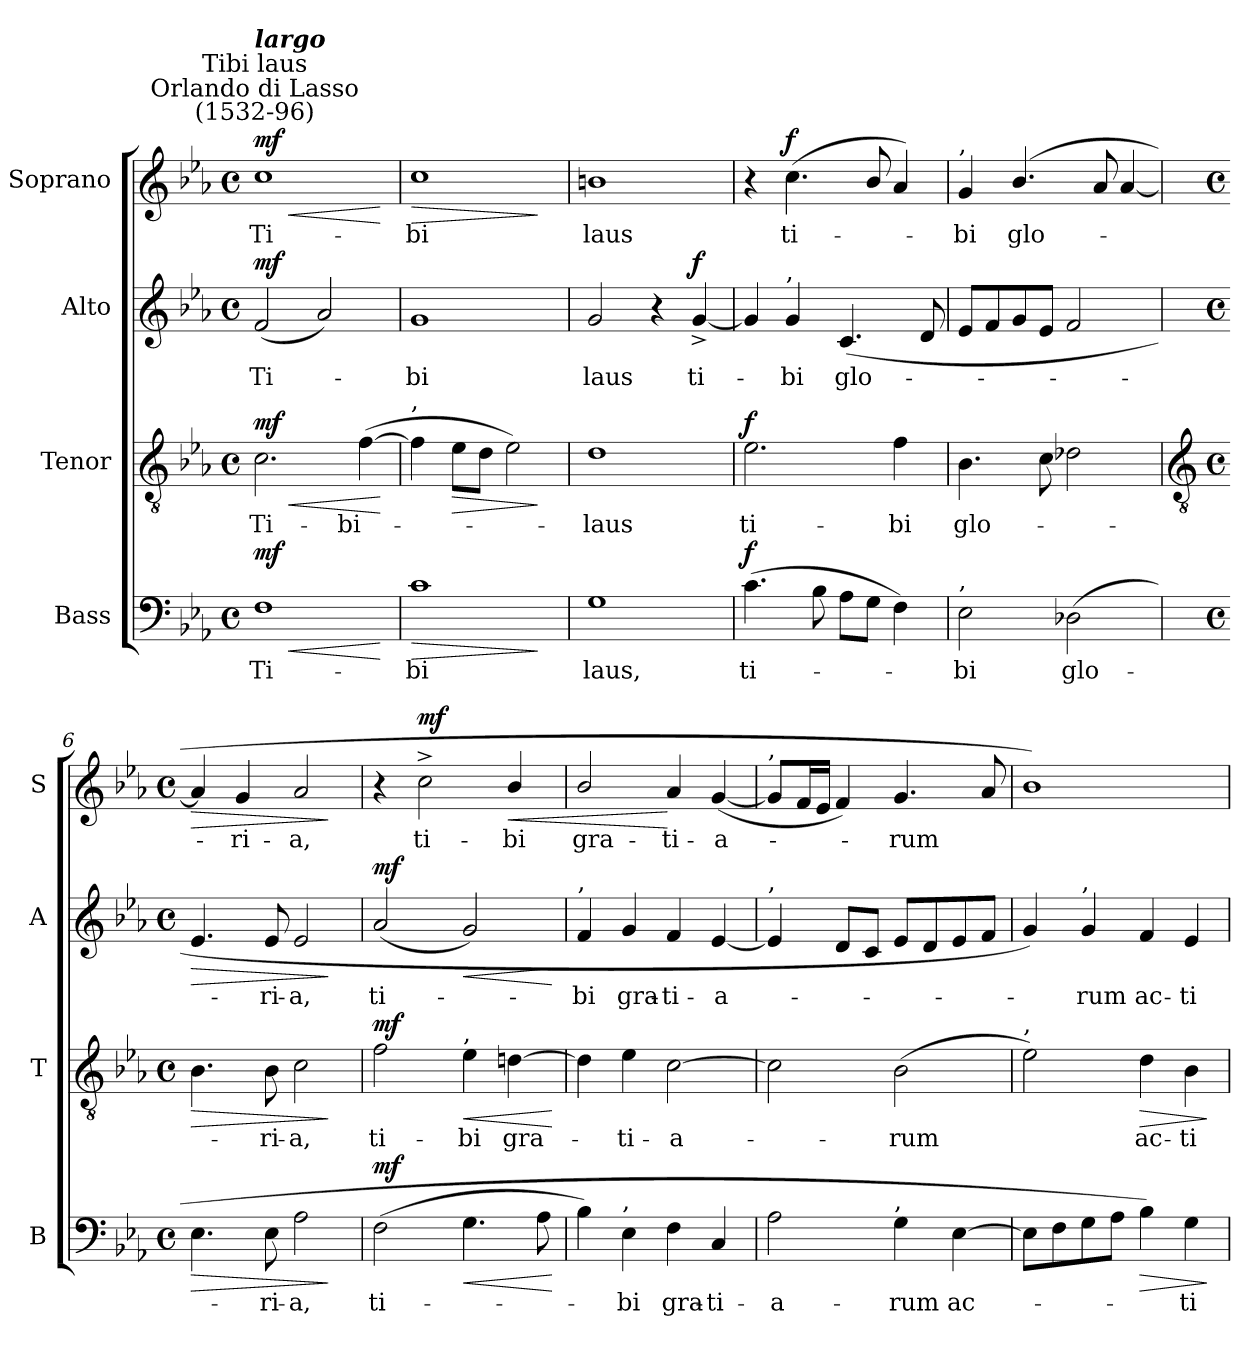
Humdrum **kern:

**kern	**text	**dynam	**kern	**text	**dynam	**kern	**text	**dynam	**kern	**text	**dynam
*part4	*part4	*part4	*part3	*part3	*part3	*part2	*part2	*part2	*part1	*part1	*part1
*staff4	*staff4	*staff4	*staff3	*staff3	*staff3	*staff2	*staff2	*staff2	*staff1	*staff1	*staff1
*I"Bass	*	*	*I"Tenor	*	*	*I"Alto	*	*	*I"Soprano	*	*
*I'B	*	*	*I'T	*	*	*I'A	*	*	*I'S	*	*
*clefF4	*	*	*clefGv2	*	*	*clefG2	*	*	*clefG2	*	*
*k[b-e-a-]	*	*	*k[b-e-a-]	*	*	*k[b-e-a-]	*	*	*k[b-e-a-]	*	*
*E-:	*	*	*E-:	*	*	*E-:	*	*	*E-:	*	*
*M4/4	*	*	*M4/4	*	*	*M4/4	*	*	*M4/4	*	*
*met(c)	*	*	*met(c)	*	*	*met(c)	*	*	*met(c)	*	*
=1	=1	=1	=1	=1	=1	=1	=1	=1	=1	=1	=1
!	!	!	!	!	!	!	!	!	!LO:TX:a:cj:t=Orlando di Lasso\n(1532-96)	!	!
!	!	!	!	!	!	!	!	!	!LO:TX:a:cj:t=Tibi laus	!	!
!	!	!	!	!	!	!	!	!	!LO:TX:a:Bi:t=largo	!	!
!	!LO:LY:b	!LO:HP:b	!	!LO:LY:b	!LO:HP:b	!	!LO:LY:b	!	!	!LO:LY:b	!LO:HP:b
!	!	!LO:DY:n=1:b	!	!	!LO:DY:n=1:b	!	!	!LO:DY:b	!	!	!LO:DY:n=1:b
1F	Ti-	< mf	2.c	Ti-	< mf	(<2f	Ti-	mf	1cc	Ti-	< mf
.	.	.	.	.	.	2a-)	.	.	.	.	.
!	!	!	!	!LO:LY:b	!	!	!	!	!	!	!
.	.	.	(>[4f	-bi-	.	.	.	.	.	.	.
.	.	[	.	.	[	.	.	.	.	.	[
=2	=2	=2	=2	=2	=2	=2	=2	=2	=2	=2	=2
!	!	!	!LO:TX:a:t=,	!	!	!	!	!	!	!	!
!	!LO:LY:b	!LO:HP:b	!	!	!	!	!LO:LY:b	!	!	!LO:LY:b	!LO:HP:b
1c	-bi	>	4f]	.	.	1g	bi	.	1cc	-bi	>
!	!	!	!	!	!LO:HP:b	!	!	!	!	!	!
.	.	.	8e-L	.	>	.	.	.	.	.	.
.	.	.	8dJ	.	.	.	.	.	.	.	.
.	.	.	2e-)	.	.	.	.	.	.	.	.
.	.	]	.	.	]	.	.	.	.	.	]
=3	=3	=3	=3	=3	=3	=3	=3	=3	=3	=3	=3
!	!LO:LY:b	!	!	!LO:LY:b	!	!	!LO:LY:b	!	!	!LO:LY:b	!
1G	laus,	.	1d	laus	.	2g	laus	.	1bn	laus	.
.	.	.	.	.	.	4r	.	.	.	.	.
!	!	!	!	!	!	!	!LO:LY:b	!LO:DY:b	!	!	!
.	.	.	.	.	.	[4g^	ti-	f	.	.	.
=4	=4	=4	=4	=4	=4	=4	=4	=4	=4	=4	=4
!	!LO:LY:b	!LO:DY:b	!	!LO:LY:b	!LO:DY:b	!	!	!	!	!	!
(>4.c	ti-	f	2.e-	ti-	f	4g]	.	.	4r	.	.
!	!	!	!	!	!	!LO:TX:a:t=,	!	!	!	!	!
!	!	!	!	!	!	!	!LO:LY:b	!	!	!LO:LY:b	!LO:DY:b
.	.	.	.	.	.	4g	bi	.	(<4.cc	ti-	f
8B-	.	.	.	.	.	.	.	.	.	.	.
!	!	!	!	!	!	!	!LO:LY:b	!	!	!	!
8A-L	.	.	.	.	.	(<4.c	glo-	.	.	.	.
8GJ	.	.	.	.	.	.	.	.	8b-/	.	.
!	!	!	!	!LO:LY:b	!	!	!	!	!	!	!
4F)	.	.	4f	-bi	.	.	.	.	4a-)	.	.
.	.	.	.	.	.	8d	.	.	.	.	.
=5	=5	=5	=5	=5	=5	=5	=5	=5	=5	=5	=5
!	!	!	!	!	!	!	!	!	!LO:TX:a:t=,	!	!
!LO:TX:a:t=,	!	!	!	!	!	!	!	!	!	!	!
!	!LO:LY:b	!	!	!LO:LY:b	!	!	!	!	!	!LO:LY:b	!
2E-	bi	.	4.B-	glo-	.	8e-L	.	.	4g	bi	.
.	.	.	.	.	.	8f	.	.	.	.	.
!	!	!	!	!	!	!	!	!	!	!LO:LY:b	!
.	.	.	.	.	.	8g	.	.	(<4.b-/	glo-	.
.	.	.	8c	.	.	8e-J	.	.	.	.	.
!	!LO:LY:b	!	!	!	!	!	!	!	!	!	!
(>2D-X	glo-	.	2d-X	.	.	2f	.	.	.	.	.
.	.	.	.	.	.	.	.	.	8a-	.	.
.	.	.	.	.	.	.	.	.	[4a-	.	.
!!LO:LB:g=z
=6	=6	=6	=6	=6	=6	=6	=6	=6	=6	=6	=6
*	*	*	*clefGv2	*	*	*	*	*	*	*	*
*M4/4	*	*	*M4/4	*	*	*M4/4	*	*	*M4/4	*	*
*met(c)	*	*	*met(c)	*	*	*met(c)	*	*	*met(c)	*	*
!	!	!LO:HP:b	!	!	!LO:HP:b	!	!	!LO:HP:b	!	!	!LO:HP:b
4.E-	.	>	4.B-	.	>	4.e-	.	>	4a-]	.	>
!	!	!	!	!	!	!	!	!	!	!LO:LY:b	!
.	.	.	.	.	.	.	.	.	4g	ri-	.
!	!LO:LY:b	!	!	!LO:LY:b	!	!	!LO:LY:b	!	!	!	!
8E-	ri-	.	8B-	ri-	.	8e-	ri-	.	.	.	.
!	!LO:LY:b	!	!	!LO:LY:b	!	!	!LO:LY:b	!	!	!LO:LY:b	!
2A-	-a,	.	2c	-a,	.	2e-	-a,	.	2a-	-a,	.
.	.	]	.	.	]	.	.	]	.	.	]
=7	=7	=7	=7	=7	=7	=7	=7	=7	=7	=7	=7
!	!LO:LY:b	!LO:DY:b	!	!LO:LY:b	!LO:DY:b	!	!LO:LY:b	!LO:DY:b	!	!	!
(>2F	ti-	mf	2f	ti-	mf	(<2a-	ti-	mf	4r	.	.
!	!	!	!	!	!	!	!	!	!	!LO:LY:b	!LO:DY:b
.	.	.	.	.	.	.	.	.	2cc^	ti-	mf
!	!	!	!LO:TX:a:t=,	!	!	!	!	!	!	!	!
!	!	!LO:HP:b	!	!LO:LY:b	!LO:HP:b	!	!	!LO:HP:b	!	!	!
4.G	.	<	4e-	-bi	<	2g)	.	<	.	.	.
!	!	!	!	!LO:LY:b	!	!	!	!	!	!LO:LY:b	!LO:HP:b
.	.	.	[4dn	gra-	.	.	.	.	4b-/	-bi	<
8A-	.	.	.	.	.	.	.	.	.	.	.
.	.	[	.	.	[	.	.	[	.	.	.
=8	=8	=8	=8	=8	=8	=8	=8	=8	=8	=8	=8
!	!	!	!	!	!	!LO:TX:a:t=,	!	!	!	!	!
!	!	!	!	!	!	!	!LO:LY:b	!	!	!LO:LY:b	!
4B-)	.	.	4d]	.	.	4f	bi	.	2b-/	gra-	.
!LO:TX:a:t=,	!	!	!	!	!	!	!	!	!	!	!
!	!LO:LY:b	!	!	!LO:LY:b	!	!	!LO:LY:b	!	!	!	!
4E-	bi	.	4e-	ti-	.	4g	gra-	.	.	.	.
!	!LO:LY:b	!	!	!LO:LY:b	!	!	!LO:LY:b	!	!	!LO:LY:b	!
4F	gra-	.	[2c	-a-	.	4f	-ti-	.	4a-	-ti-	[
!	!LO:LY:b	!	!	!	!	!	!LO:LY:b	!	!	!LO:LY:b	!
4C	-ti-	.	.	.	.	[4e-	-a-	.	(<[4g	-a-	.
=9	=9	=9	=9	=9	=9	=9	=9	=9	=9	=9	=9
!	!	!	!	!	!	!	!	!	!LO:TX:a:t=,	!	!
!	!	!	!	!	!	!LO:TX:a:t=,	!	!	!	!	!
!	!LO:LY:b	!	!	!	!	!	!	!	!	!	!
2A-	-a-	.	2c]	.	.	4e-]	.	.	8gL]	.	.
.	.	.	.	.	.	.	.	.	16fL	.	.
.	.	.	.	.	.	.	.	.	16e-JJ	.	.
.	.	.	.	.	.	8dL	.	.	4f)	.	.
.	.	.	.	.	.	8cJ	.	.	.	.	.
!LO:TX:a:t=,	!	!	!	!	!	!	!	!	!	!	!
!	!LO:LY:b	!	!	!LO:LY:b	!	!	!	!	!	!LO:LY:b	!
4G	-rum	.	(>2B-	rum	.	8e-L	.	.	4.g	rum	.
.	.	.	.	.	.	8d	.	.	.	.	.
!	!LO:LY:b	!	!	!	!	!	!	!	!	!	!
[4E-	ac-	.	.	.	.	8e-	.	.	.	.	.
.	.	.	.	.	.	8fJ	.	.	8a-	.	.
=10	=10	=10	=10	=10	=10	=10	=10	=10	=10	=10	=10
!	!	!	!LO:TX:a:t=,	!	!	!	!	!	!	!	!
8E-L]	.	.	2e-)	.	.	4g)	.	.	1b-)	.	.
8F	.	.	.	.	.	.	.	.	.	.	.
!	!	!	!	!	!	!LO:TX:a:t=,	!	!	!	!	!
!	!	!	!	!	!	!	!LO:LY:b	!	!	!	!
8G	.	.	.	.	.	4g	rum	.	.	.	.
8A-J	.	.	.	.	.	.	.	.	.	.	.
!	!	!LO:HP:b	!	!LO:LY:b	!LO:HP:b	!	!LO:LY:b	!	!	!	!
4B-)	.	>	4d	ac-	>	4f	ac-	.	.	.	.
!	!LO:LY:b	!	!	!LO:LY:b	!	!	!LO:LY:b	!	!	!	!
4G	ti-	.	4B-	-ti-	.	4e-	-ti-	.	.	.	.
.	.	]	.	.	]	.	.	.	.	.	.
=	=	=	=	=	=	=	=	=	=	=	=
*-	*-	*-	*-	*-	*-	*-	*-	*-	*-	*-	*-
